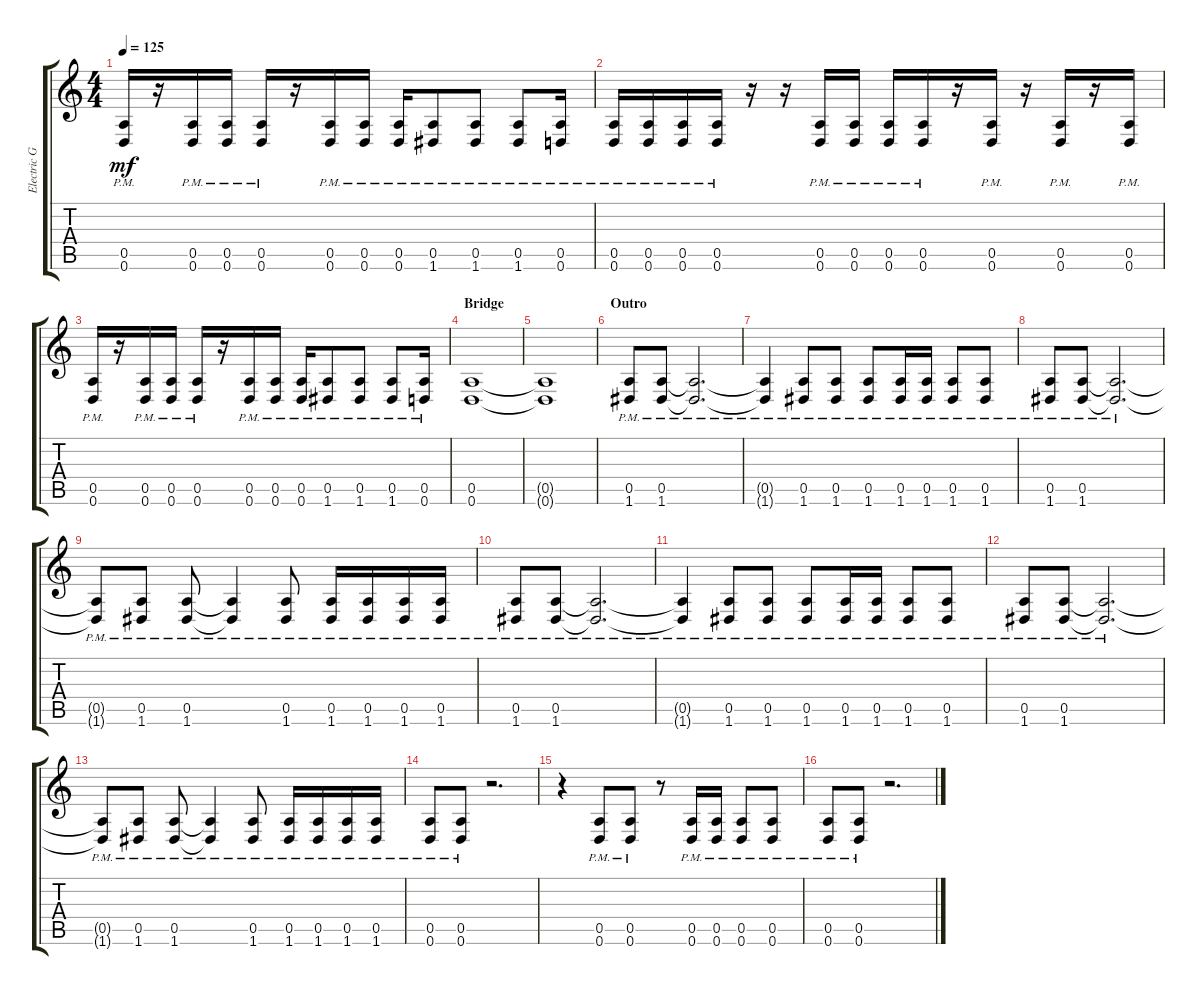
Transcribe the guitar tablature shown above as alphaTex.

\track ("Electric Guitar" "Electric G") {instrument distortionguitar}
\staff {score tabs}
\tuning (E4 B3 G3 D3 A2 D2) {hide}
\ts (4 4)
\tempo 125
\clef g2
\ks c
(0.5{pm} 0.6{pm}).16{dy mf} r.16 (0.5{pm} 0.6{pm}).16 (0.5{pm} 0.6{pm}).16 (0.5{pm} 0.6{pm}).16 r.16 (0.5{pm} 0.6{pm}).16 (0.5{pm} 0.6{pm}).16 (0.5{pm} 0.6{pm}).16 (0.5{pm} 1.6{pm}).8 (0.5{pm} 1.6{pm}).8 (0.5{pm} 1.6{pm}).8 (0.5{pm} 0.6{pm}).16 |
(0.5{pm} 0.6{pm}).16 (0.5{pm} 0.6{pm}).16 (0.5{pm} 0.6{pm}).16 (0.5{pm} 0.6{pm}).16 r.16 r.16 (0.5{pm} 0.6{pm}).16 (0.5{pm} 0.6{pm}).16 (0.5{pm} 0.6{pm}).16 (0.5{pm} 0.6{pm}).16 r.16 (0.5{pm} 0.6{pm}).16 r.16 (0.5{pm} 0.6{pm}).16 r.16 (0.5{pm} 0.6{pm}).16 |
(0.5{pm} 0.6{pm}).16 r.16 (0.5{pm} 0.6{pm}).16 (0.5{pm} 0.6{pm}).16 (0.5{pm} 0.6{pm}).16 r.16 (0.5{pm} 0.6{pm}).16 (0.5{pm} 0.6{pm}).16 (0.5{pm} 0.6{pm}).16 (0.5{pm} 1.6{pm}).8 (0.5{pm} 1.6{pm}).8 (0.5{pm} 1.6{pm}).8 (0.5{pm} 0.6{pm}).16 |
\section ("" "Bridge")
(0.5 0.6).1 |
(0.5{t} 0.6{t}).1 |
\section ("" "Outro")
(0.5{pm} 1.6{pm}).8 (0.5{pm} 1.6{pm}).8 (0.5{pm t} 1.6{pm t}).2{d} |
(0.5{pm t} 1.6{pm t}).4 (0.5{pm} 1.6{pm}).8 (0.5{pm} 1.6{pm}).8 (0.5{pm} 1.6{pm}).8 (0.5{pm} 1.6{pm}).16 (0.5{pm} 1.6{pm}).16 (0.5{pm} 1.6{pm}).8 (0.5{pm} 1.6{pm}).8 |
(0.5{pm} 1.6{pm}).8 (0.5{pm} 1.6{pm}).8 (0.5{pm t} 1.6{pm t}).2{d} |
(0.5{pm t} 1.6{pm t}).8 (0.5{pm} 1.6{pm}).8 (0.5{pm} 1.6{pm}).8 (0.5{pm t} 1.6{pm t}).4 (0.5{pm} 1.6{pm}).8 (0.5{pm} 1.6{pm}).16 (0.5{pm} 1.6{pm}).16 (0.5{pm} 1.6{pm}).16 (0.5{pm} 1.6{pm}).16 |
(0.5{pm} 1.6{pm}).8 (0.5{pm} 1.6{pm}).8 (0.5{pm t} 1.6{pm t}).2{d} |
(0.5{pm t} 1.6{pm t}).4 (0.5{pm} 1.6{pm}).8 (0.5{pm} 1.6{pm}).8 (0.5{pm} 1.6{pm}).8 (0.5{pm} 1.6{pm}).16 (0.5{pm} 1.6{pm}).16 (0.5{pm} 1.6{pm}).8 (0.5{pm} 1.6{pm}).8 |
(0.5{pm} 1.6{pm}).8 (0.5{pm} 1.6{pm}).8 (0.5{pm t} 1.6{pm t}).2{d} |
(0.5{pm t} 1.6{pm t}).8 (0.5{pm} 1.6{pm}).8 (0.5{pm} 1.6{pm}).8 (0.5{pm t} 1.6{pm t}).4 (0.5{pm} 1.6{pm}).8 (0.5{pm} 1.6{pm}).16 (0.5{pm} 1.6{pm}).16 (0.5{pm} 1.6{pm}).16 (0.5{pm} 1.6{pm}).16 |
(0.5{pm} 0.6{pm}).8 (0.5{pm} 0.6{pm}).8 r.2{d} |
r.4 (0.5{pm} 0.6{pm}).8 (0.5{pm} 0.6{pm}).8 r.8 (0.5{pm} 0.6{pm}).16 (0.5{pm} 0.6{pm}).16 (0.5{pm} 0.6{pm}).8 (0.5{pm} 0.6{pm}).8 |
(0.5{pm} 0.6{pm}).8 (0.5{pm} 0.6{pm}).8 r.2{d}
